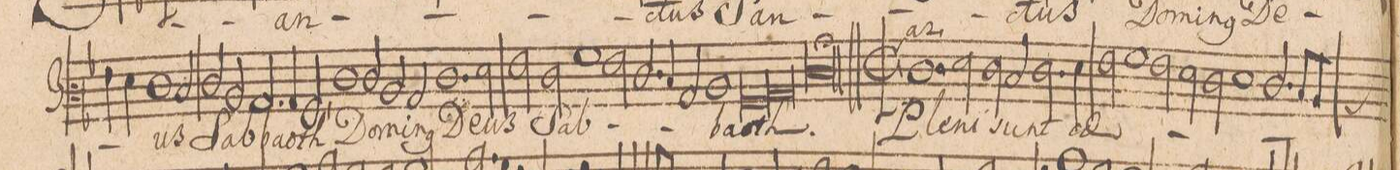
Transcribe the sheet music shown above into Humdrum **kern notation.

**kern	**text
*I"BASSVS.	*
*clefF3	*
*k[b-]	*
*met(c|)	*
*M2/1	*
4A\	.
4G\	.
1F\	.
2E/	-us
=26-	=26-
2F/	Sab-
2D/	.
2.C/	.
4C/	-ba-
=27-	=27-
2BB-,</	-oth
1F\	Do-
2F/	-mi-
=28-	=28-
2D/	-n(us)
2C/	.
1.F\	De-
=29-	=29-
2G\	-us
2A\	Sab-
2F\	.
=30-	=30-
1B-\	.
2A\	.
2.F/	.
=31-	=31-
4E/	.
2C/	.
1D/	.
=32-	=32-
*lig	*
1BB-/	-ba-
1C/	.
*Xlig	*
=33-	=33-
0F\;	-oth.
=34||	=34||
*M2/1	*
*met(c|)	*
1.F\	Ple-
2G\	-ni
=35-	=35-
2F\	sunt
2E/	.
2.F\	cae-
4G\	.
=36-	=36-
2A\	.
1B-\	.
2A\	.
=37-	=37-
2G\	.
2F\	.
1G\	.
=38-	=38-
2.F/	.
8E/L	.
*custos:C	*
8D/J	.
*-	*-
